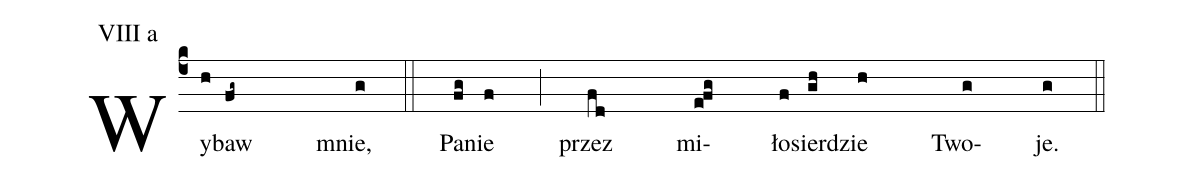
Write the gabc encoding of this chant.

annotation: VIII a;
%%
(c4)Wy(h)baw(fg~) mnie,(g) (::) Pa(fg)nie(f) (;) przez(fd) mi(efg)ło(f)sier(gh)dzie(h) Two(g)je.(g) (::) (z)
